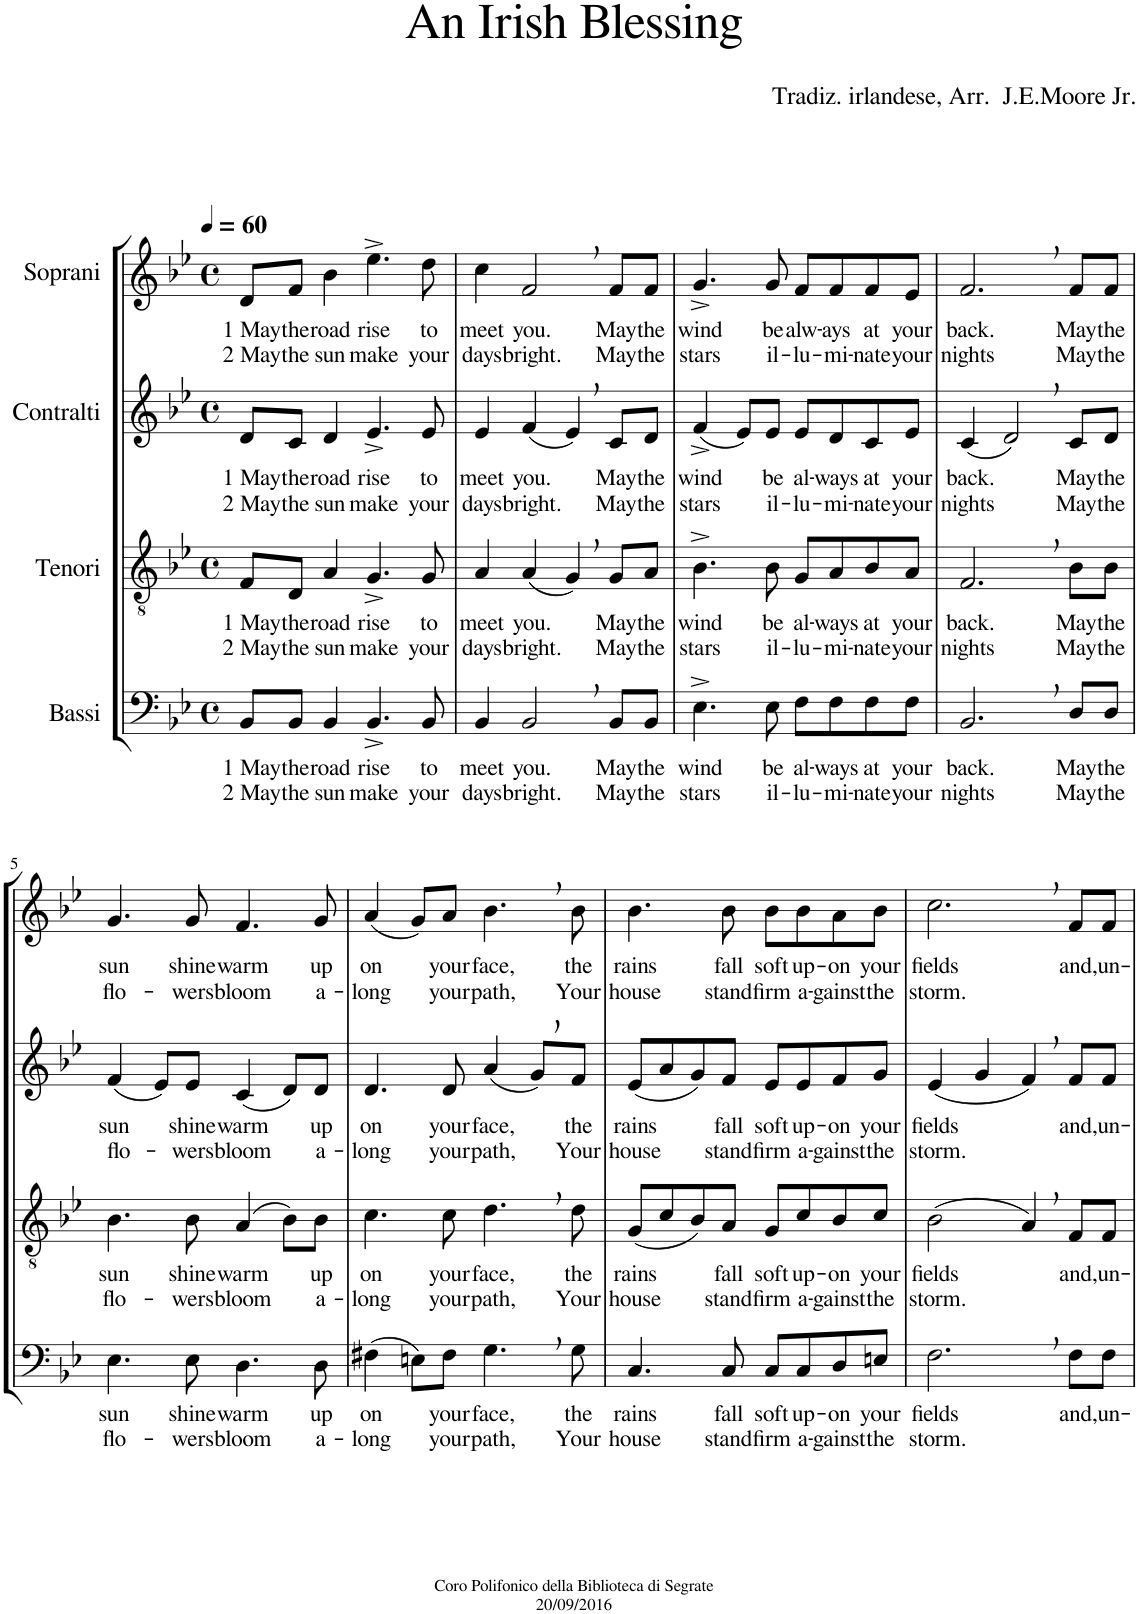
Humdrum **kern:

**kern	**text	**text	**kern	**text	**text	**kern	**text	**text	**kern	**text	**text
*part4	*part4	*part4	*part3	*part3	*part3	*part2	*part2	*part2	*part1	*part1	*part1
*staff4	*staff4	*staff4	*staff3	*staff3	*staff3	*staff2	*staff2	*staff2	*staff1	*staff1	*staff1
*I"Bassi	*	*	*I"Tenori	*	*	*I"Contralti	*	*	*I"Soprani	*	*
*clefF4	*	*	*clefGv2	*	*	*clefG2	*	*	*clefG2	*	*
*	*	*	*	*	*	*	*	*	*Trd1c2	*	*
*k[b-e-]	*	*	*k[b-e-]	*	*	*k[b-e-]	*	*	*k[b-e-]	*	*
*B-:	*	*	*B-:	*	*	*B-:	*	*	*B-:	*	*
*M4/4	*	*	*M4/4	*	*	*M4/4	*	*	*M4/4	*	*
*met(c)	*	*	*met(c)	*	*	*met(c)	*	*	*met(c)	*	*
*MM60	*	*	*MM60	*	*	*MM60	*	*	*MM60	*	*
=1	=1	=1	=1	=1	=1	=1	=1	=1	=1	=1	=1
!	!LO:LY:b	!LO:LY:b	!	!LO:LY:b	!LO:LY:b	!	!LO:LY:b	!LO:LY:b	!	!LO:LY:b	!LO:LY:b
8BB-/L	1 May	2 May	8F/L	1 May	2 May	8d/L	1 May	2 May	8d/L	1 May	2 May
!	!LO:LY:b	!LO:LY:b	!	!LO:LY:b	!LO:LY:b	!	!LO:LY:b	!LO:LY:b	!	!LO:LY:b	!LO:LY:b
8BB-/J	the	the	8D/J	the	the	8c/J	the	the	8f/J	the	the
!	!LO:LY:b	!LO:LY:b	!	!LO:LY:b	!LO:LY:b	!	!LO:LY:b	!LO:LY:b	!	!LO:LY:b	!LO:LY:b
4BB-/	road	sun	4A/	road	sun	4d/	road	sun	4b-\	road	sun
!	!LO:LY:b	!LO:LY:b	!	!LO:LY:b	!LO:LY:b	!	!LO:LY:b	!LO:LY:b	!	!LO:LY:b	!LO:LY:b
4.BB-^/	rise	make	4.G^/	rise	make	4.e-^/	rise	make	4.ee-^\	rise	make
!	!LO:LY:b	!LO:LY:b	!	!LO:LY:b	!LO:LY:b	!	!LO:LY:b	!LO:LY:b	!	!LO:LY:b	!LO:LY:b
8BB-/	to	your	8G/	to	your	8e-/	to	your	8dd\	to	your
=2	=2	=2	=2	=2	=2	=2	=2	=2	=2	=2	=2
!	!LO:LY:b	!LO:LY:b	!	!LO:LY:b	!LO:LY:b	!	!LO:LY:b	!LO:LY:b	!	!LO:LY:b	!LO:LY:b
4BB-/	meet	days	4A/	meet	days	4e-/	meet	days	4cc\	meet	days
!	!LO:LY:b	!LO:LY:b	!	!LO:LY:b	!LO:LY:b	!	!LO:LY:b	!LO:LY:b	!	!LO:LY:b	!LO:LY:b
2BB-,/	you.	bright.	(4A/	you.	bright.	(4f/	you.	bright.	2f,/	you.	bright.
.	.	.	4G,/)	.	.	4e-,/)	.	.	.	.	.
!	!LO:LY:b	!LO:LY:b	!	!LO:LY:b	!LO:LY:b	!	!LO:LY:b	!LO:LY:b	!	!LO:LY:b	!LO:LY:b
8BB-/L	May	May	8G/L	May	May	8c/L	May	May	8f/L	May	May
!	!LO:LY:b	!LO:LY:b	!	!LO:LY:b	!LO:LY:b	!	!LO:LY:b	!LO:LY:b	!	!LO:LY:b	!LO:LY:b
8BB-/J	the	the	8A/J	the	the	8d/J	the	the	8f/J	the	the
=3	=3	=3	=3	=3	=3	=3	=3	=3	=3	=3	=3
!	!LO:LY:b	!LO:LY:b	!	!LO:LY:b	!LO:LY:b	!	!LO:LY:b	!LO:LY:b	!	!LO:LY:b	!LO:LY:b
4.E-^\	wind	stars	4.B-^\	wind	stars	(4f^/	wind	stars	4.g^/	wind	stars
.	.	.	.	.	.	8e-/L)	.	.	.	.	.
!	!LO:LY:b	!LO:LY:b	!	!LO:LY:b	!LO:LY:b	!	!LO:LY:b	!LO:LY:b	!	!LO:LY:b	!LO:LY:b
8E-\	be	il-	8B-\	be	il-	8e-/J	be	il-	8g/	be	il-
!	!LO:LY:b	!LO:LY:b	!	!LO:LY:b	!LO:LY:b	!	!LO:LY:b	!LO:LY:b	!	!LO:LY:b	!LO:LY:b
8F\L	al-	-lu-	8G/L	al-	-lu-	8e-/L	al-	-lu-	8f/L	alw-	-lu-
!	!LO:LY:b	!LO:LY:b	!	!LO:LY:b	!LO:LY:b	!	!LO:LY:b	!LO:LY:b	!	!LO:LY:b	!LO:LY:b
8F\	-ways	-mi-	8A/	-ways	-mi-	8d/	-ways	-mi-	8f/	-ays	-mi-
!	!LO:LY:b	!LO:LY:b	!	!LO:LY:b	!LO:LY:b	!	!LO:LY:b	!LO:LY:b	!	!LO:LY:b	!LO:LY:b
8F\	at	-nate	8B-/	at	-nate	8c/	at	-nate	8f/	at	-nate
!	!LO:LY:b	!LO:LY:b	!	!LO:LY:b	!LO:LY:b	!	!LO:LY:b	!LO:LY:b	!	!LO:LY:b	!LO:LY:b
8F\J	your	your	8A/J	your	your	8e-/J	your	your	8e-/J	your	your
=4	=4	=4	=4	=4	=4	=4	=4	=4	=4	=4	=4
!	!LO:LY:b	!LO:LY:b	!	!LO:LY:b	!LO:LY:b	!	!LO:LY:b	!LO:LY:b	!	!LO:LY:b	!LO:LY:b
2.BB-,/	back.	nights	2.F,/	back.	nights	(4c/	back.	nights	2.f,/	back.	nights
.	.	.	.	.	.	2d,/)	.	.	.	.	.
!	!LO:LY:b	!LO:LY:b	!	!LO:LY:b	!LO:LY:b	!	!LO:LY:b	!LO:LY:b	!	!LO:LY:b	!LO:LY:b
8D/L	May	May	8B-\L	May	May	8c/L	May	May	8f/L	May	May
!	!LO:LY:b	!LO:LY:b	!	!LO:LY:b	!LO:LY:b	!	!LO:LY:b	!LO:LY:b	!	!LO:LY:b	!LO:LY:b
8D/J	the	the	8B-\J	the	the	8d/J	the	the	8f/J	the	the
!!LO:LB:g=z
=5	=5	=5	=5	=5	=5	=5	=5	=5	=5	=5	=5
!	!LO:LY:b	!LO:LY:b	!	!LO:LY:b	!LO:LY:b	!	!LO:LY:b	!LO:LY:b	!	!LO:LY:b	!LO:LY:b
4.E-\	sun	flo-	4.B-\	sun	flo-	(4f/	sun	flo-	4.g/	sun	flo-
.	.	.	.	.	.	8e-/L)	.	.	.	.	.
!	!LO:LY:b	!LO:LY:b	!	!LO:LY:b	!LO:LY:b	!	!LO:LY:b	!LO:LY:b	!	!LO:LY:b	!LO:LY:b
8E-\	shine	-wers	8B-\	shine	-wers	8e-/J	shine	-wers	8g/	shine	-wers
!	!LO:LY:b	!LO:LY:b	!	!LO:LY:b	!LO:LY:b	!	!LO:LY:b	!LO:LY:b	!	!LO:LY:b	!LO:LY:b
4.D\	warm	bloom	(4A/	warm	bloom	(4c/	warm	bloom	4.f/	warm	bloom
.	.	.	8B-\L)	.	.	8d/L)	.	.	.	.	.
!	!LO:LY:b	!LO:LY:b	!	!LO:LY:b	!LO:LY:b	!	!LO:LY:b	!LO:LY:b	!	!LO:LY:b	!LO:LY:b
8D\	up	a-	8B-\J	up	a-	8d/J	up	a-	8g/	up	a-
=6	=6	=6	=6	=6	=6	=6	=6	=6	=6	=6	=6
!	!LO:LY:b	!LO:LY:b	!	!LO:LY:b	!LO:LY:b	!	!LO:LY:b	!LO:LY:b	!	!LO:LY:b	!LO:LY:b
(4F#X\	on	-long	4.c\	on	-long	4.d/	on	-long	(4a/	on	-long
8En\L)	.	.	.	.	.	.	.	.	8g/L)	.	.
!	!LO:LY:b	!LO:LY:b	!	!LO:LY:b	!LO:LY:b	!	!LO:LY:b	!LO:LY:b	!	!LO:LY:b	!LO:LY:b
8F#\J	your	your	8c\	your	your	8d/	your	your	8a/J	your	your
!	!LO:LY:b	!LO:LY:b	!	!LO:LY:b	!LO:LY:b	!	!LO:LY:b	!LO:LY:b	!	!LO:LY:b	!LO:LY:b
4.G,\	face,	path,	4.d,\	face,	path,	(4a/	face,	path,	4.b-,\	face,	path,
.	.	.	.	.	.	8g,/L)	.	.	.	.	.
!	!LO:LY:b	!LO:LY:b	!	!LO:LY:b	!LO:LY:b	!	!LO:LY:b	!LO:LY:b	!	!LO:LY:b	!LO:LY:b
8G\	the	Your	8d\	the	Your	8f/J	the	Your	8b-\	the	Your
=7	=7	=7	=7	=7	=7	=7	=7	=7	=7	=7	=7
!	!LO:LY:b	!LO:LY:b	!	!LO:LY:b	!LO:LY:b	!	!LO:LY:b	!LO:LY:b	!	!LO:LY:b	!LO:LY:b
4.C/	rains	house	(8G/L	rains	house	(8e-/L	rains	house	4.b-\	rains	house
.	.	.	8c/	.	.	8a/	.	.	.	.	.
.	.	.	8B-/)	.	.	8g/)	.	.	.	.	.
!	!LO:LY:b	!LO:LY:b	!	!LO:LY:b	!LO:LY:b	!	!LO:LY:b	!LO:LY:b	!	!LO:LY:b	!LO:LY:b
8C/	fall	stand	8A/J	fall	stand	8f/J	fall	stand	8b-\	fall	stand
!	!LO:LY:b	!LO:LY:b	!	!LO:LY:b	!LO:LY:b	!	!LO:LY:b	!LO:LY:b	!	!LO:LY:b	!LO:LY:b
8C/L	soft	firm	8G/L	soft	firm	8e-/L	soft	firm	8b-\L	soft	firm
!	!LO:LY:b	!LO:LY:b	!	!LO:LY:b	!LO:LY:b	!	!LO:LY:b	!LO:LY:b	!	!LO:LY:b	!LO:LY:b
8C/	up-	a-	8c/	up-	a-	8e-/	up-	a-	8b-\	up-	a-
!	!LO:LY:b	!LO:LY:b	!	!LO:LY:b	!LO:LY:b	!	!LO:LY:b	!LO:LY:b	!	!LO:LY:b	!LO:LY:b
8D/	-on	-gainst	8B-/	-on	-gainst	8f/	-on	-gainst	8a\	-on	-gainst
!	!LO:LY:b	!LO:LY:b	!	!LO:LY:b	!LO:LY:b	!	!LO:LY:b	!LO:LY:b	!	!LO:LY:b	!LO:LY:b
8En/J	your	the	8c/J	your	the	8g/J	your	the	8b-\J	your	the
=8	=8	=8	=8	=8	=8	=8	=8	=8	=8	=8	=8
!	!LO:LY:b	!LO:LY:b	!	!LO:LY:b	!LO:LY:b	!	!LO:LY:b	!LO:LY:b	!	!LO:LY:b	!LO:LY:b
2.F,\	fields	storm.	(2B-\	fields	storm.	(4e-/	fields	storm.	2.cc,\	fields	storm.
.	.	.	.	.	.	4g/	.	.	.	.	.
.	.	.	4A,/)	.	.	4f,/)	.	.	.	.	.
!	!LO:LY:b	!	!	!LO:LY:b	!	!	!LO:LY:b	!	!	!LO:LY:b	!
8F\L	and,	.	8F/L	and,	.	8f/L	and,	.	8f/L	and,	.
!	!LO:LY:b	!	!	!LO:LY:b	!	!	!LO:LY:b	!	!	!LO:LY:b	!
8F\J	un-	.	8F/J	un-	.	8f/J	un-	.	8f/J	un-	.
=	=	=	=	=	=	=	=	=	=	=	=
*-	*-	*-	*-	*-	*-	*-	*-	*-	*-	*-	*-
